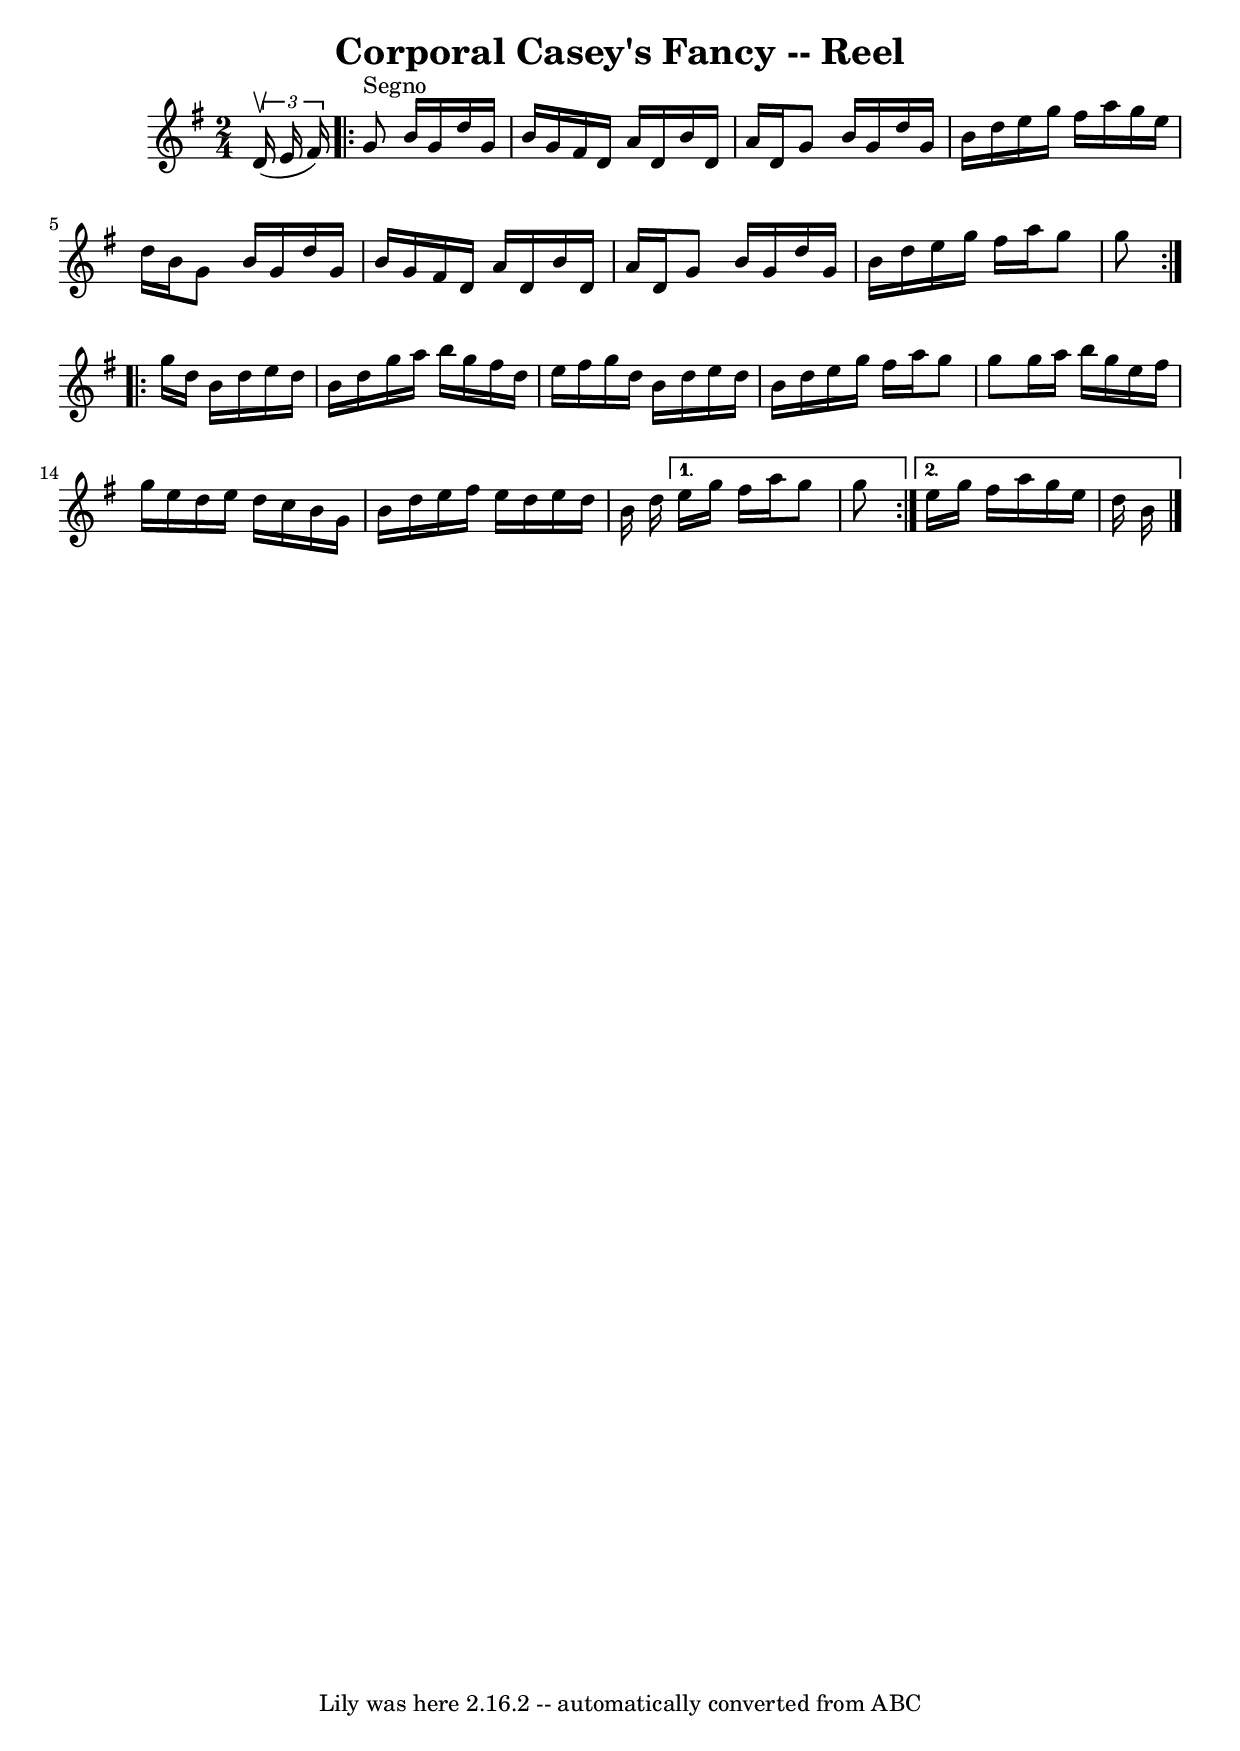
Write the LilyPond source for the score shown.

\version "2.7.40"
\include "Mammoth.ily"
\header {
	book = "Ryan's Mammoth Collection"
	crossRefNumber = "1"
	footnotes = "\\\\AKA Five Mile Chase, Four Hand Reel\\\\AKA Parnell's Reel (in the same book)\\\\139"
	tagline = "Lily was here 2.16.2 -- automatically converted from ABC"
	title = "Corporal Casey's Fancy -- Reel"
}
voicedefault =  {
\set Score.defaultBarType = "empty"

\time 2/4 \key g \major   \times 2/3 { d'16^\upbow(e'16 fis'16) }   
\repeat volta 2 { g'8^"Segno" b'16 g'16 d''16 g'16 b'16    
g'16    |
 fis'16 d'16 a'16 d'16 b'16 d'16 a'16    
d'16    |
 g'8 b'16 g'16 d''16 g'16 b'16 d''16    
|
 e''16 g''16 fis''16 a''16 g''16 e''16 d''16    
b'16    |
 g'8 b'16 g'16 d''16 g'16 b'16 g'16    
|
 fis'16 d'16 a'16 d'16 b'16 d'16 a'16 d'16    
|
 g'8 b'16 g'16 d''16 g'16 b'16 d''16    |
   
e''16 g''16 fis''16 a''16 g''8 g''8    } \repeat volta 2 {     
g''16 d''16 b'16 d''16 e''16 d''16 b'16 d''16    |
  
 g''16 a''16 b''16 g''16 fis''16 d''16 e''16 fis''16    
|
 g''16 d''16 b'16 d''16 e''16 d''16 b'16 d''16   
 |
 e''16 g''16 fis''16 a''16 g''8 g''8    |
     
g''16 a''16 b''16 g''16 e''16 fis''16 g''16 e''16    
|
 d''16 e''16 d''16 c''16 b'16 g'16 b'16 d''16    
|
 e''16 fis''16 e''16 d''16 e''16 d''16 b'16    
d''16    } \alternative{{ e''16 g''16 fis''16 a''16 g''8 g''8  
  } { e''16 g''16 fis''16 a''16 g''16 e''16 d''16 b'16   
   \bar "|."   }}
}

\score{
    <<

	\context Staff="default"
	{
	    \voicedefault 
	}

    >>
	\layout {
	}
	\midi {}
}
